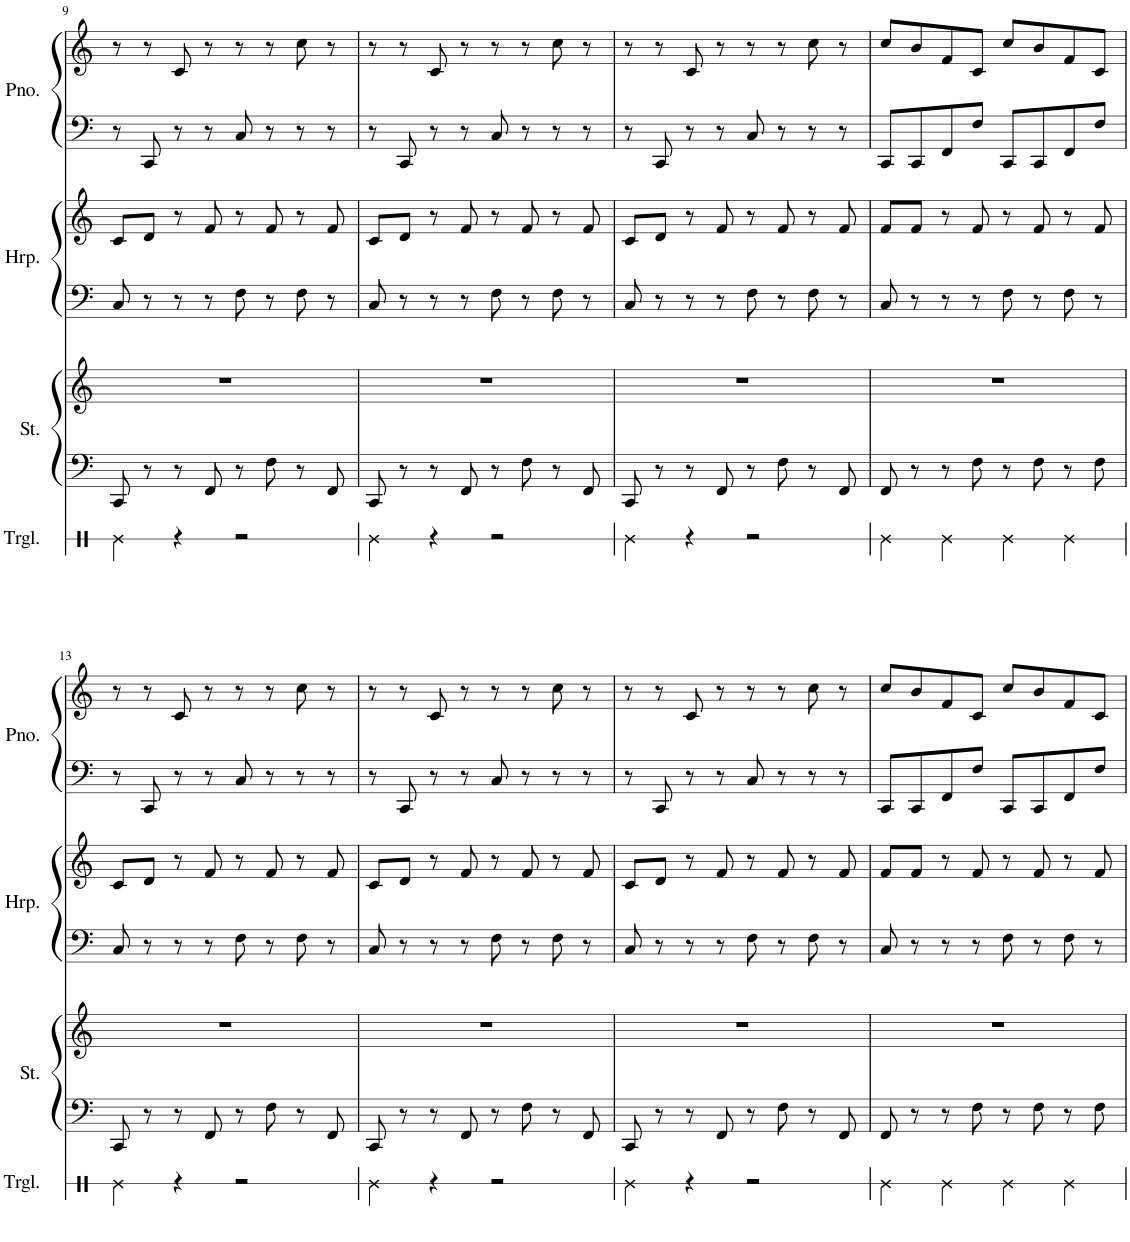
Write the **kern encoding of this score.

**kern	**kern	**kern	**kern	**kern	**kern	**kern
*part4	*part3	*part3	*part2	*part2	*part1	*part1
*staff7	*staff6	*staff5	*staff4	*staff3	*staff2	*staff1
*I"トライアングル	*I"ストリングス	*	*I"ハープ	*	*I"Piano	*
*	*	*	*	*	*I'Pno.	*
!!LO:PB:g=z
*clefX	*clefF4	*clefG2	*clefF4	*clefG2	*clefF4	*clefG2
*k[]	*k[]	*k[]	*k[]	*k[]	*k[]	*k[]
*M4/4	*M4/4	*M4/4	*M4/4	*M4/4	*M4/4	*M4/4
=9	=9	=9	=9	=9	=9	=9
4Re\	8CC/	1r	8C/	8c/L	8r	8r
.	8r	.	8r	8d/J	8CC/	8r
4r	8r	.	8r	8r	8r	8c/
.	8FF/	.	8r	8f/	8r	8r
2r	8r	.	8F\	8r	8C/	8r
.	8F\	.	8r	8f/	8r	8r
.	8r	.	8F\	8r	8r	8cc\
.	8FF/	.	8r	8f/	8r	8r
=10	=10	=10	=10	=10	=10	=10
4Re\	8CC/	1r	8C/	8c/L	8r	8r
.	8r	.	8r	8d/J	8CC/	8r
4r	8r	.	8r	8r	8r	8c/
.	8FF/	.	8r	8f/	8r	8r
2r	8r	.	8F\	8r	8C/	8r
.	8F\	.	8r	8f/	8r	8r
.	8r	.	8F\	8r	8r	8cc\
.	8FF/	.	8r	8f/	8r	8r
=11	=11	=11	=11	=11	=11	=11
4Re\	8CC/	1r	8C/	8c/L	8r	8r
.	8r	.	8r	8d/J	8CC/	8r
4r	8r	.	8r	8r	8r	8c/
.	8FF/	.	8r	8f/	8r	8r
2r	8r	.	8F\	8r	8C/	8r
.	8F\	.	8r	8f/	8r	8r
.	8r	.	8F\	8r	8r	8cc\
.	8FF/	.	8r	8f/	8r	8r
=12	=12	=12	=12	=12	=12	=12
4Re\	8FF/	1r	8C/	8f/L	8CC/L	8cc/L
.	8r	.	8r	8f/J	8CC/	8b/
4Re\	8r	.	8r	8r	8FF/	8f/
.	8F\	.	8r	8f/	8F/J	8c/J
4Re\	8r	.	8F\	8r	8CC/L	8cc/L
.	8F\	.	8r	8f/	8CC/	8b/
4Re\	8r	.	8F\	8r	8FF/	8f/
.	8F\	.	8r	8f/	8F/J	8c/J
!!LO:LB:g=z
=13	=13	=13	=13	=13	=13	=13
4Re\	8CC/	1r	8C/	8c/L	8r	8r
.	8r	.	8r	8d/J	8CC/	8r
4r	8r	.	8r	8r	8r	8c/
.	8FF/	.	8r	8f/	8r	8r
2r	8r	.	8F\	8r	8C/	8r
.	8F\	.	8r	8f/	8r	8r
.	8r	.	8F\	8r	8r	8cc\
.	8FF/	.	8r	8f/	8r	8r
=14	=14	=14	=14	=14	=14	=14
4Re\	8CC/	1r	8C/	8c/L	8r	8r
.	8r	.	8r	8d/J	8CC/	8r
4r	8r	.	8r	8r	8r	8c/
.	8FF/	.	8r	8f/	8r	8r
2r	8r	.	8F\	8r	8C/	8r
.	8F\	.	8r	8f/	8r	8r
.	8r	.	8F\	8r	8r	8cc\
.	8FF/	.	8r	8f/	8r	8r
=15	=15	=15	=15	=15	=15	=15
4Re\	8CC/	1r	8C/	8c/L	8r	8r
.	8r	.	8r	8d/J	8CC/	8r
4r	8r	.	8r	8r	8r	8c/
.	8FF/	.	8r	8f/	8r	8r
2r	8r	.	8F\	8r	8C/	8r
.	8F\	.	8r	8f/	8r	8r
.	8r	.	8F\	8r	8r	8cc\
.	8FF/	.	8r	8f/	8r	8r
=16	=16	=16	=16	=16	=16	=16
4Re\	8FF/	1r	8C/	8f/L	8CC/L	8cc/L
.	8r	.	8r	8f/J	8CC/	8b/
4Re\	8r	.	8r	8r	8FF/	8f/
.	8F\	.	8r	8f/	8F/J	8c/J
4Re\	8r	.	8F\	8r	8CC/L	8cc/L
.	8F\	.	8r	8f/	8CC/	8b/
4Re\	8r	.	8F\	8r	8FF/	8f/
.	8F\	.	8r	8f/	8F/J	8c/J
=	=	=	=	=	=	=
*-	*-	*-	*-	*-	*-	*-
